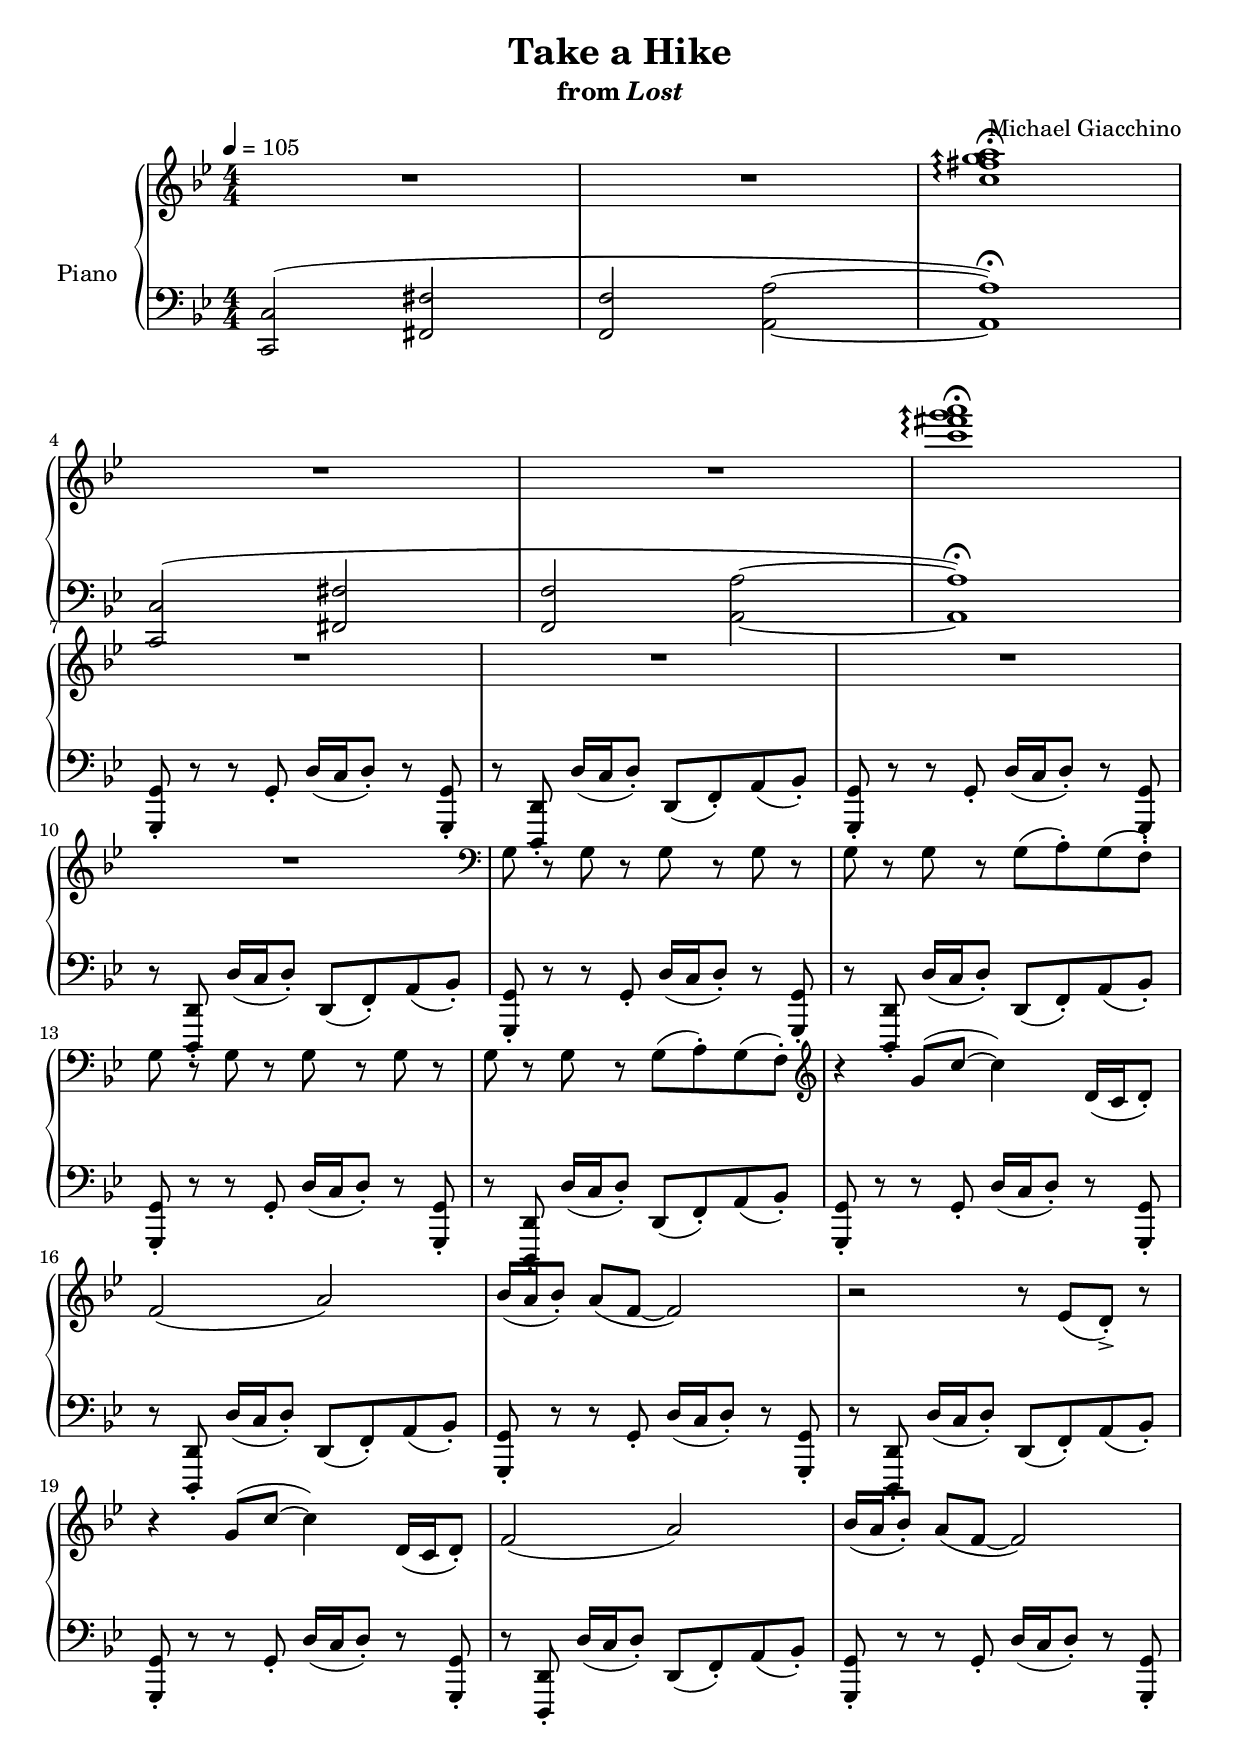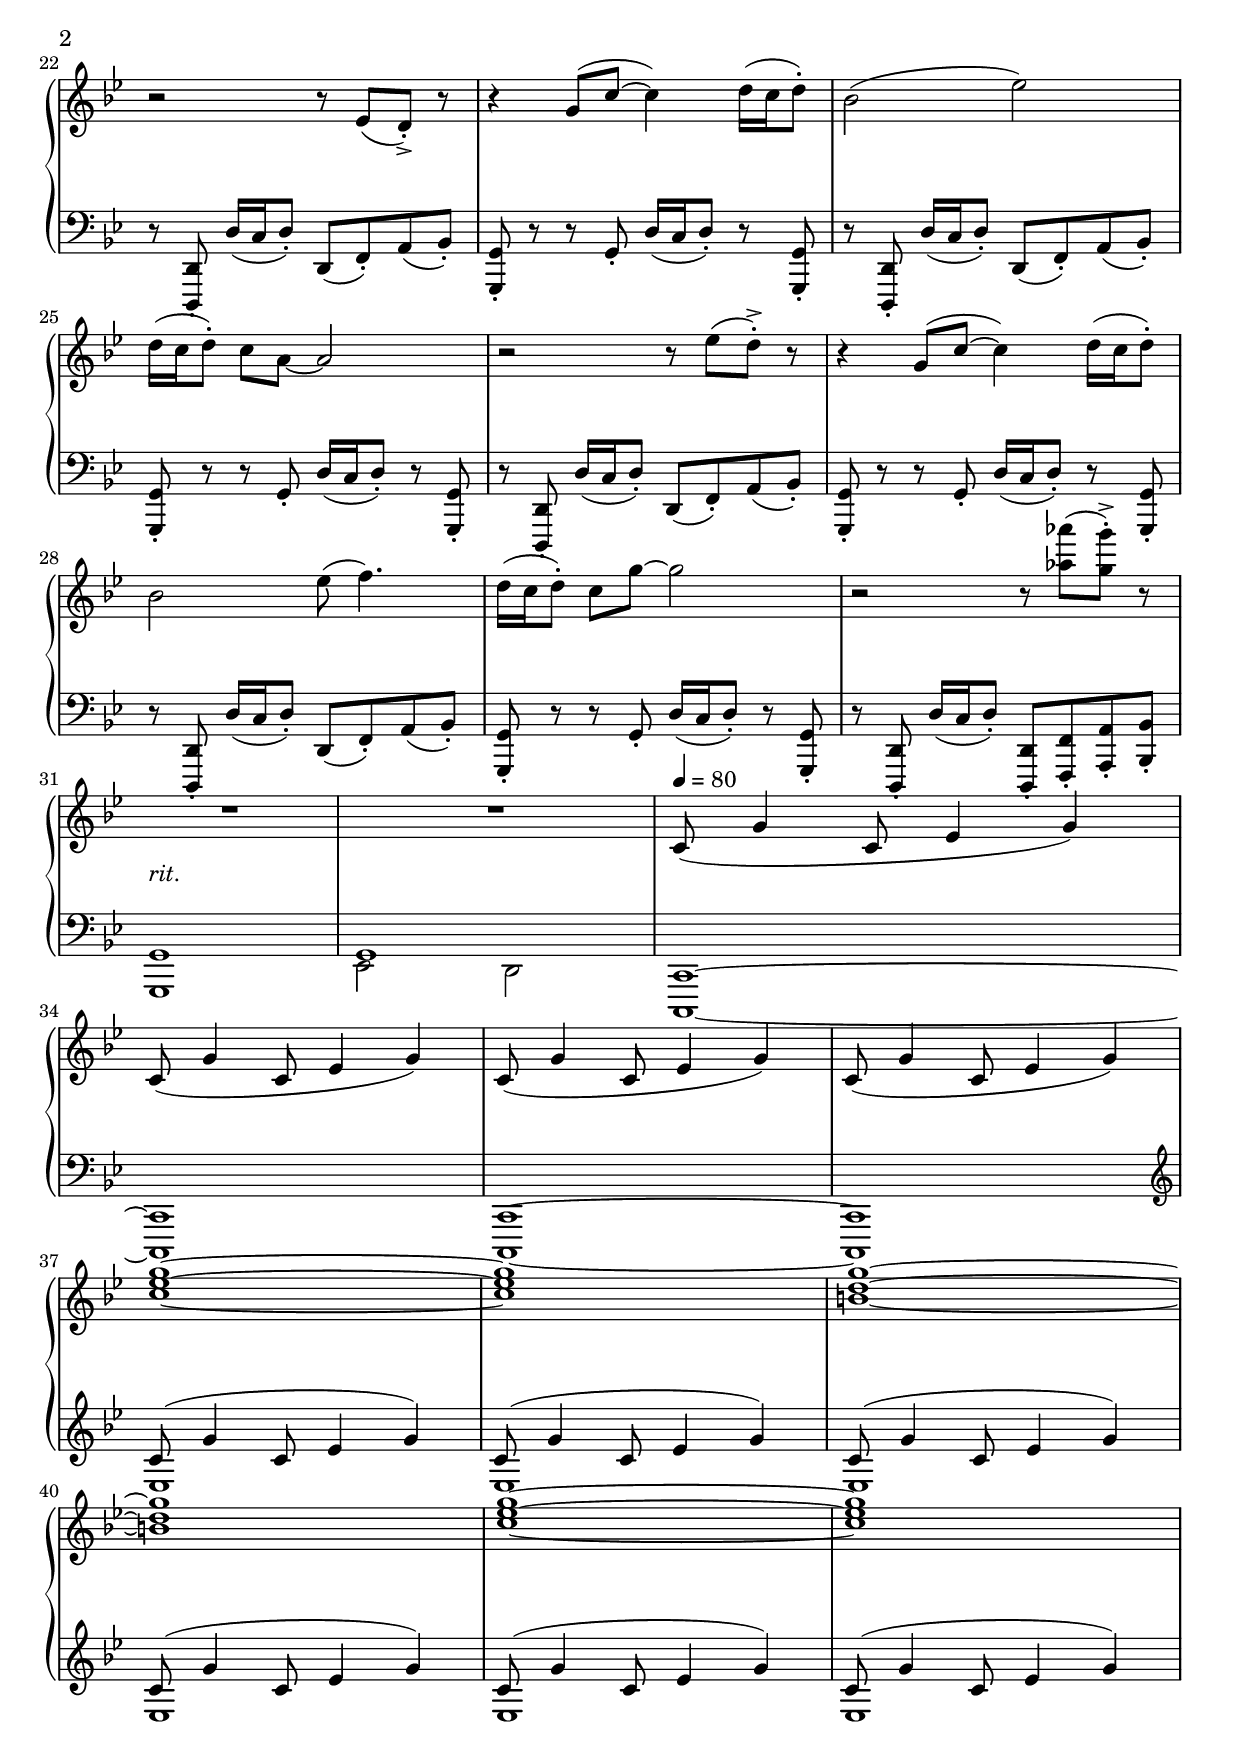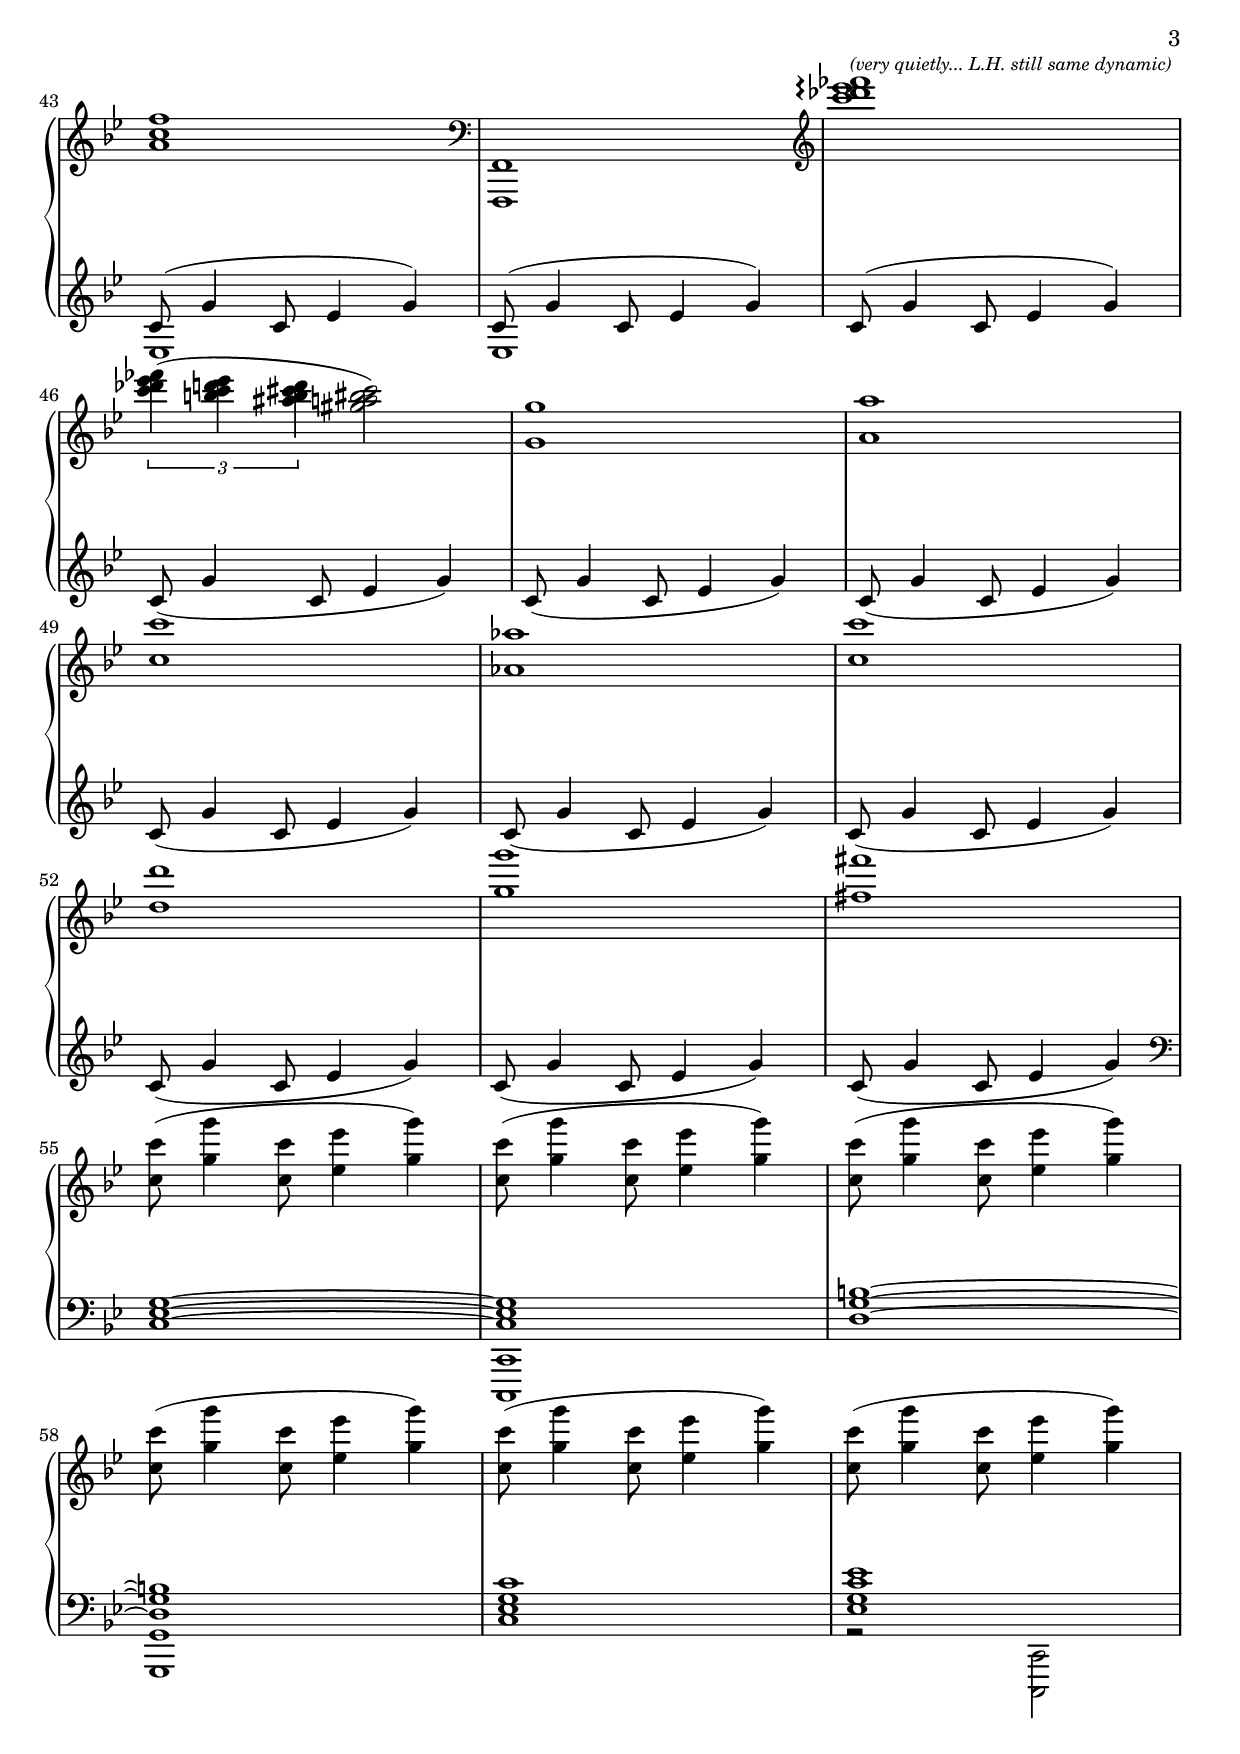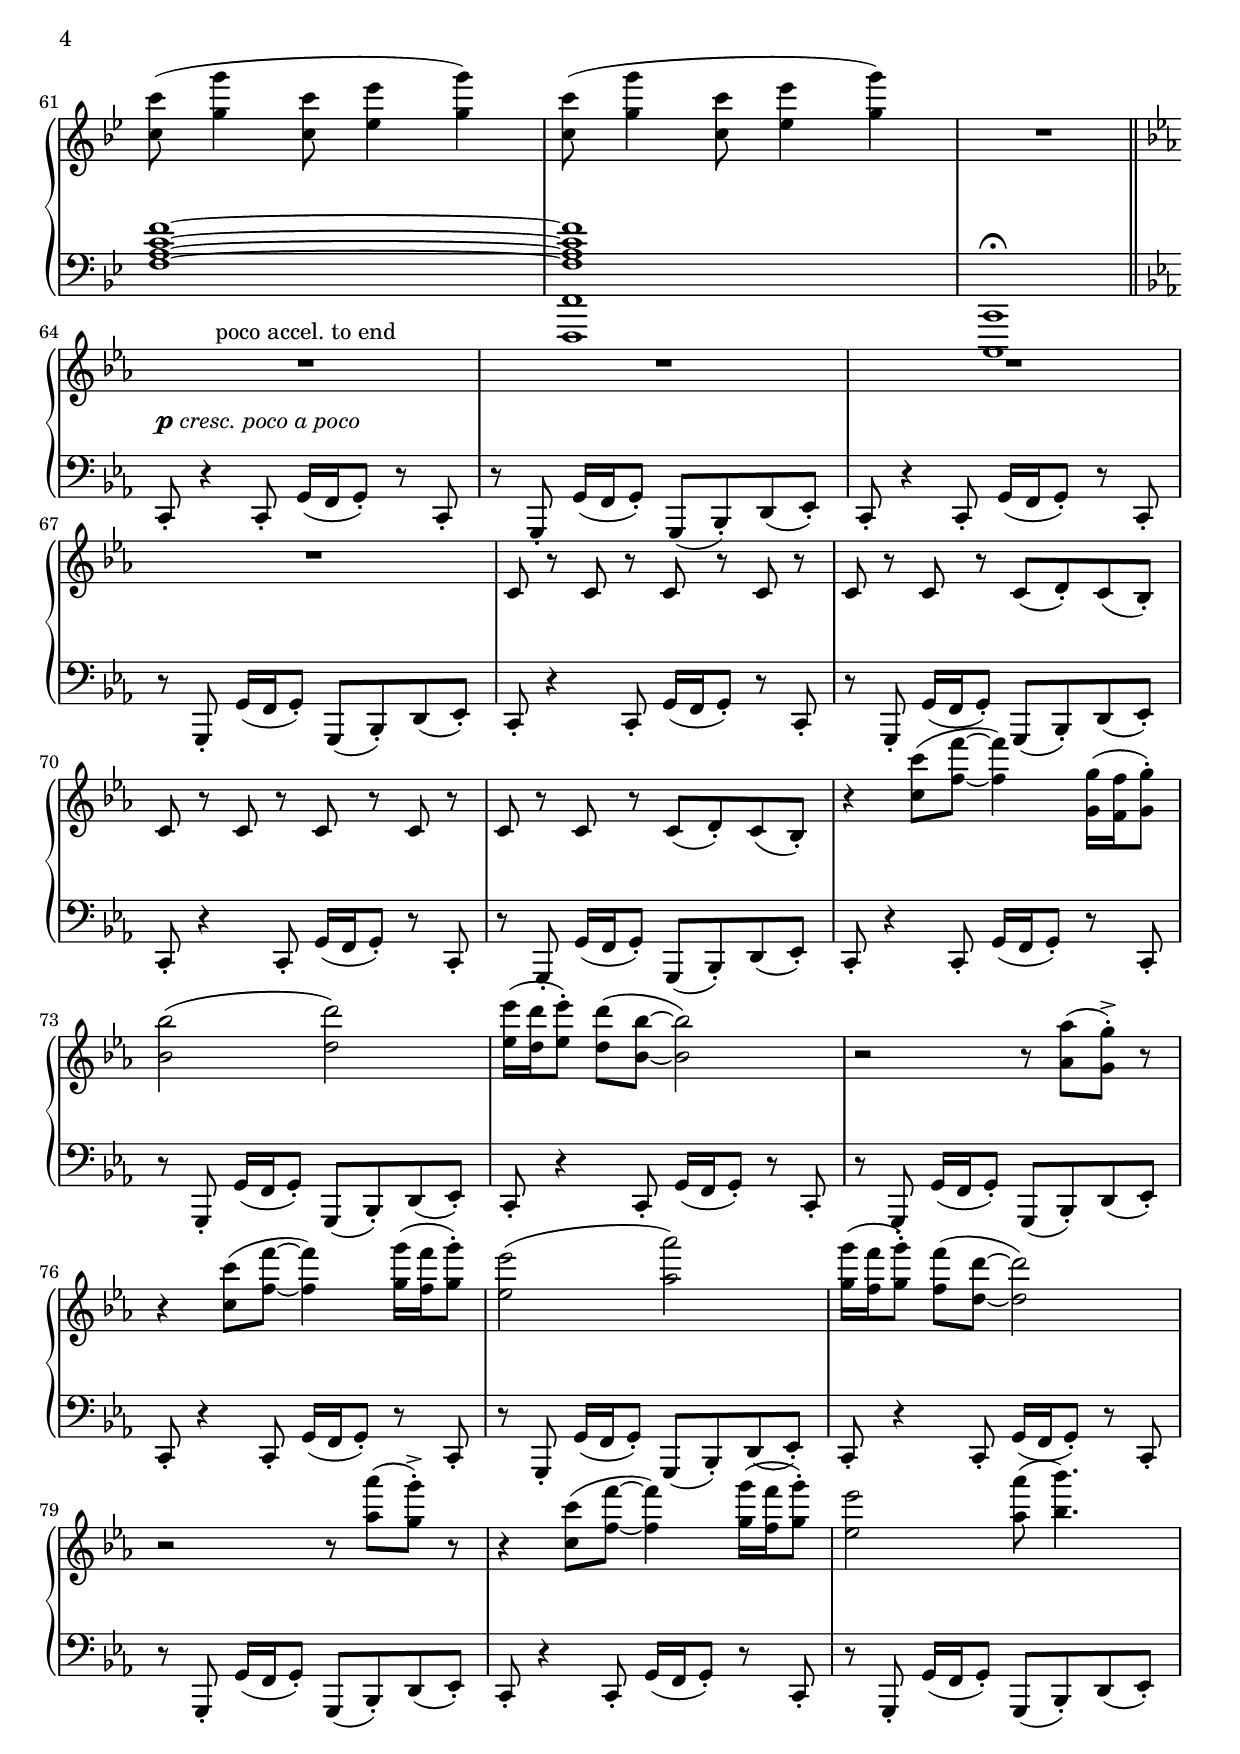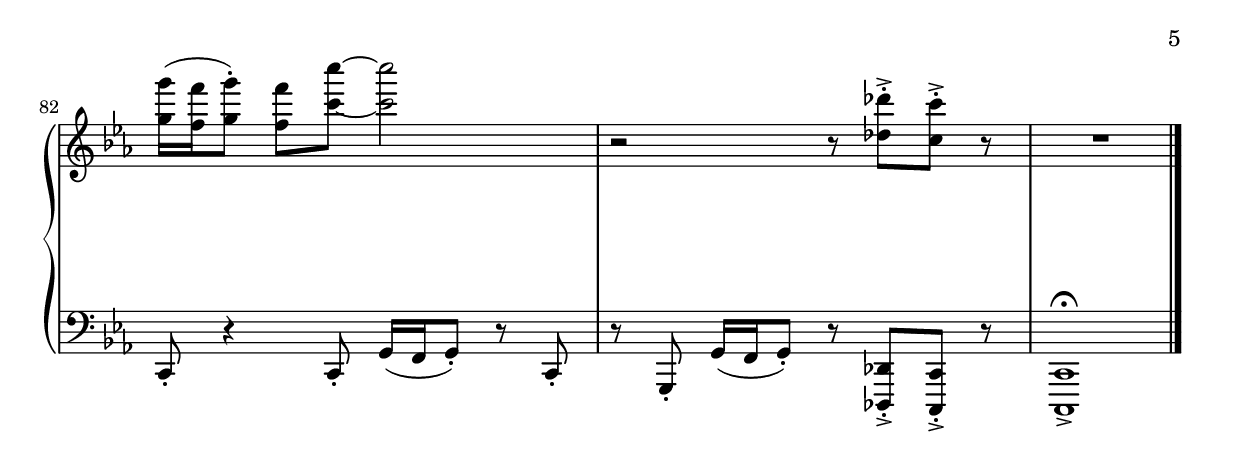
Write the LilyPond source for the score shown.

\version "2.12.2"

\header {
  title = "Take a Hike"
  subtitle = \markup { "from" \italic "Lost" }
  composer = "Michael Giacchino"
}

global = {
  \tempo 4 = 105
  \key bes \major
  \time 4/4
  \numericTimeSignature
  s1*32
  \tempo 4 = 80
  s1*31
  \bar "||"
  \key c \minor
}

upper = \relative c'' {
  \clef treble
  R1*2
  \arpeggioArrowUp
  <c fis g a>1\arpeggio\fermata
  \break

  R1*2
  <c' fis g a>1\arpeggio\fermata
  \break

  R1*3
  \break

  R1
  \clef bass
  g,,8 r g r g r g r
  g r g r g( a\staccato) g( f\staccato)
  \break

  g r g r g r g r
  g r g r g( a\staccato) g( f\staccato)
  \clef treble
  r4 g'8( c~ c4) d,16( c d8\staccato)
  \break

  f2( a)
  bes16( a bes8\staccato) a( f~ f2)
  r2 r8 es( d->\staccato) r8
  \break

  r4 g8( c~ c4) d,16( c d8\staccato)
  f2( a)
  bes16( a bes8\staccato) a( f~ f2)
  \break

  r2 r8 es( d->\staccato) r8
  r4 g8( c~ c4) d16( c d8\staccato)
  bes2( es)
  \break

  d16( c d8\staccato) c a~ a2
  r2 r8 es'( d->\staccato) r8
  r4 g,8( c~ c4) d16( c d8\staccato)
  \break

  bes2 es8( f4.)
  d16( c d8\staccato) c g'~ g2
  r2 r8 <as as'>8( <g g'>->\staccato) r8
  \break

  R1*2
  c,,8( g'4 c,8 es4 g)
  \break

  c,8( g'4 c,8 es4 g)
  c,8( g'4 c,8 es4 g)
  c,8( g'4 c,8 es4 g)
  \break

  <c es g>1~
  <c es g>
  <b d g>~
  \break

  <b d g>
  <c es g>~
  <c es g>
  \break

  <a c f>
  \clef bass
  <f,,, f'>
  \clef treble
  \arpeggioNormal
  \override TextScript #'font-size = #-2
  <c''''' des es fes>\arpeggio^\markup { \italic "(very quietly... L.H. still same dynamic)" }
  \break

  \times 2/3 { <c des es fes>4( <b c d es> <ais b cis d> } <gis a bis cis>2)
  <g, g'>1
  <a a'>
  \break

  <c c'>
  <as as'>
  <c c'>
  \break

  <d d'>
  <g g'>
  <fis fis'>
  \break

  <c c'>8( <g' g'>4 <c, c'>8 <es es'>4 <g g'>)
  <c, c'>8( <g' g'>4 <c, c'>8 <es es'>4 <g g'>)
  <c, c'>8( <g' g'>4 <c, c'>8 <es es'>4 <g g'>)
  \break

  <c, c'>8( <g' g'>4 <c, c'>8 <es es'>4 <g g'>)
  <c, c'>8( <g' g'>4 <c, c'>8 <es es'>4 <g g'>)
  <c, c'>8( <g' g'>4 <c, c'>8 <es es'>4 <g g'>)
  \break

  <c, c'>8( <g' g'>4 <c, c'>8 <es es'>4 <g g'>)
  <c, c'>8( <g' g'>4 <c, c'>8 <es es'>4 <g g'>)
  R1
  \break

  R1-"poco accel. to end"
  R1*3
  c,,8 r c r c r c r
  c r c r c( d-.) c( bes-.)
  \break

  c r c r c r c r
  c r c r c( d-.) c( bes-.)
  r4 <c' c'>8( <f f'>~ <f f'>4) <g, g'>16( <f f'> <g g'>8-.)
  \break

  <bes bes'>2( <d d'>)
  <es es'>16( <d d'> <es es'>8-.) <d d'>8( <bes bes'>~ <bes bes'>2)
  r2 r8 <as as'>( <g g'>->-.) r8
  \break

  r4 <c c'>8( <f f'>~ <f f'>4) <g g'>16( <f f'> <g g'>8-.)
  <es es'>2( <as as'>)
  <g g'>16( <f f'> <g g'>8-.) <f f'>( <d d'>~ <d d'>2)
  \break

  r2 r8 <as' as'>( <g g'>-.->) r8
  r4 <c, c'>8( <f f'>~ <f f'>4) <g g'>16( <f f'> <g g'>8-.)
  <es es'>2 <as as'>8( <bes bes'>4.)
  \break

  <g g'>16( <f f'> <g g'>8-.) <f f'> <c' c'>~ <c c'>2
  r2 r8 <des, des'>-.-> <c c'>-.-> r8
  R1
  \bar "|."
}

lower = \relative c, {
  \clef bass
  <c c'>2(
  <fis fis'>
  <f f'>
  <a a'>~
  <a a'>1\fermata)

  <c, c'>2(
  <fis fis'>
  <f f'>
  <a a'>~
  <a a'>1\fermata)

  <g, g'>8\staccato r8 r8 g'\staccato d'16( c d8\staccato) r8 <g,, g'>\staccato
  r8 <d d'>\staccato d''16( c d8\staccato) d,( f\staccato) a( bes\staccato)
  <g, g'>\staccato r8 r8 g'\staccato d'16( c d8\staccato) r8 <g,, g'>\staccato

  r8 <d d'>\staccato d''16( c d8\staccato) d,( f\staccato) a( bes\staccato)
  <g, g'>\staccato r8 r8 g'\staccato d'16( c d8\staccato) r8 <g,, g'>\staccato
  r8 <d d'>\staccato d''16( c d8\staccato) d,( f\staccato) a( bes\staccato)

  <g, g'>\staccato r8 r8 g'\staccato d'16( c d8\staccato) r8 <g,, g'>\staccato
  r8 <d d'>\staccato d''16( c d8\staccato) d,( f\staccato) a( bes\staccato)
  <g, g'>\staccato r8 r8 g'\staccato d'16( c d8\staccato) r8 <g,, g'>\staccato

  r8 <d d'>\staccato d''16( c d8\staccato) d,( f\staccato) a( bes\staccato)
  <g, g'>\staccato r8 r8 g'\staccato d'16( c d8\staccato) r8 <g,, g'>\staccato
  r8 <d d'>\staccato d''16( c d8\staccato) d,( f\staccato) a( bes\staccato)

  <g, g'>\staccato r8 r8 g'\staccato d'16( c d8\staccato) r8 <g,, g'>\staccato
  r8 <d d'>\staccato d''16( c d8\staccato) d,( f\staccato) a( bes\staccato)
  <g, g'>\staccato r8 r8 g'\staccato d'16( c d8\staccato) r8 <g,, g'>\staccato

  r8 <d d'>\staccato d''16( c d8\staccato) d,( f\staccato) a( bes\staccato)
  <g, g'>\staccato r8 r8 g'\staccato d'16( c d8\staccato) r8 <g,, g'>\staccato
  r8 <d d'>\staccato d''16( c d8\staccato) d,( f\staccato) a( bes\staccato)

  <g, g'>\staccato r8 r8 g'\staccato d'16( c d8\staccato) r8 <g,, g'>\staccato
  r8 <d d'>\staccato d''16( c d8\staccato) d,( f\staccato) a( bes\staccato)
  <g, g'>\staccato r8 r8 g'\staccato d'16( c d8\staccato) r8 <g,, g'>\staccato

  r8 <d d'>\staccato d''16( c d8\staccato) d,( f\staccato) a( bes\staccato)
  <g, g'>\staccato r8 r8 g'\staccato d'16( c d8\staccato) r8 <g,, g'>\staccato
  r8 <d d'>\staccato d''16( c d8\staccato) <d,, d'>\staccato <f f'>\staccato <a a'>\staccato <bes bes'>\staccato

  <g g'>1
  <<
    { g' }
  \\
    { es2 d }
  >>
  <c, c'>1~

  <c c'>
  <c c'>~
  <c c'>
  \clef treble

  <<
    {
      c'''8( g'4 c,8 es4 g)
      c,8( g'4 c,8 es4 g)
      c,8( g'4 c,8 es4 g)
      c,8( g'4 c,8 es4 g)
      c,8( g'4 c,8 es4 g)
      c,8( g'4 c,8 es4 g)
      c,8( g'4 c,8 es4 g)
      c,8( g'4 c,8 es4 g)
      c,8( g'4 c,8 es4 g)
    }
  \\
    {
      es,1 es es es es es es es
    }
  >>

  c'8( g'4 c,8 es4 g)
  c,8( g'4 c,8 es4 g)
  c,8( g'4 c,8 es4 g)

  c,8( g'4 c,8 es4 g)
  c,8( g'4 c,8 es4 g)
  c,8( g'4 c,8 es4 g)

  c,8( g'4 c,8 es4 g)
  c,8( g'4 c,8 es4 g)
  c,8( g'4 c,8 es4 g)
  \clef bass

  <<
    {
      <c,, es g>1~
      <c es g>
      <d g b>~

      <d g b>
      <c es g c>
      <es g c es>

      <f a c f>~
      <f a c f>
      s1
    }
  \\
    {
      s1
      <c,, c'>
      s1

      <g' g'>
      s1
      r2 <c, c'>

      s1
      <f f'>
      <c c'>^\fermata
    }
  >>

  c'8-. r4 c8-. g'16( f g8-.) r8 c,-.
  r8 g8-. g'16( f g8-.) g,8( bes-.) d( es-.)
  c-. r4 c8-. g'16( f g8-.) r8 c,-.

  r8 g8-. g'16( f g8-.) g,8( bes-.) d( es-.)
  c-. r4 c8-. g'16( f g8-.) r8 c,-.
  r8 g8-. g'16( f g8-.) g,8( bes-.) d( es-.)

  c-. r4 c8-. g'16( f g8-.) r8 c,-.
  r8 g8-. g'16( f g8-.) g,8( bes-.) d( es-.)
  c-. r4 c8-. g'16( f g8-.) r8 c,-.

  r8 g8-. g'16( f g8-.) g,8( bes-.) d( es-.)
  c-. r4 c8-. g'16( f g8-.) r8 c,-.
  r8 g8-. g'16( f g8-.) g,8( bes-.) d( es-.)

  c-. r4 c8-. g'16( f g8-.) r8 c,-.
  r8 g8-. g'16( f g8-.) g,8( bes-.) d( es-.)
  c-. r4 c8-. g'16( f g8-.) r8 c,-.

  r8 g8-. g'16( f g8-.) g,8( bes-.) d( es-.)
  c-. r4 c8-. g'16( f g8-.) r8 c,-.
  r8 g8-. g'16( f g8-.) g,8( bes-.) d( es-.)

  c-. r4 c8-. g'16( f g8-.) r8 c,-.
  r8 g8-. g'16( f g8-.) r8 <des, des'>-.-> <c c'>-.-> r8
  <c c'>1->\fermata
}

dynamics = {
  s1*6\p
  s1*23\mf
  s8*7 s8\ff
  s32*6-"rit." s32*57\> s32\!
  s1*12\mp
  s1*2\pp
  s1*7\p
  s32*31\< s32\!
  s1*4\mf
  s32*63\< s32\!
  s1\ff
  s32*31\> s32\!
  s1\p
  s1-\markup { \dynamic "p" "cresc. poco a poco"}
  s1*19
  s1\fff
}

pedal = {
}

chordnames = \chordmode {
}

\include "../template_piano_solo.ly"
